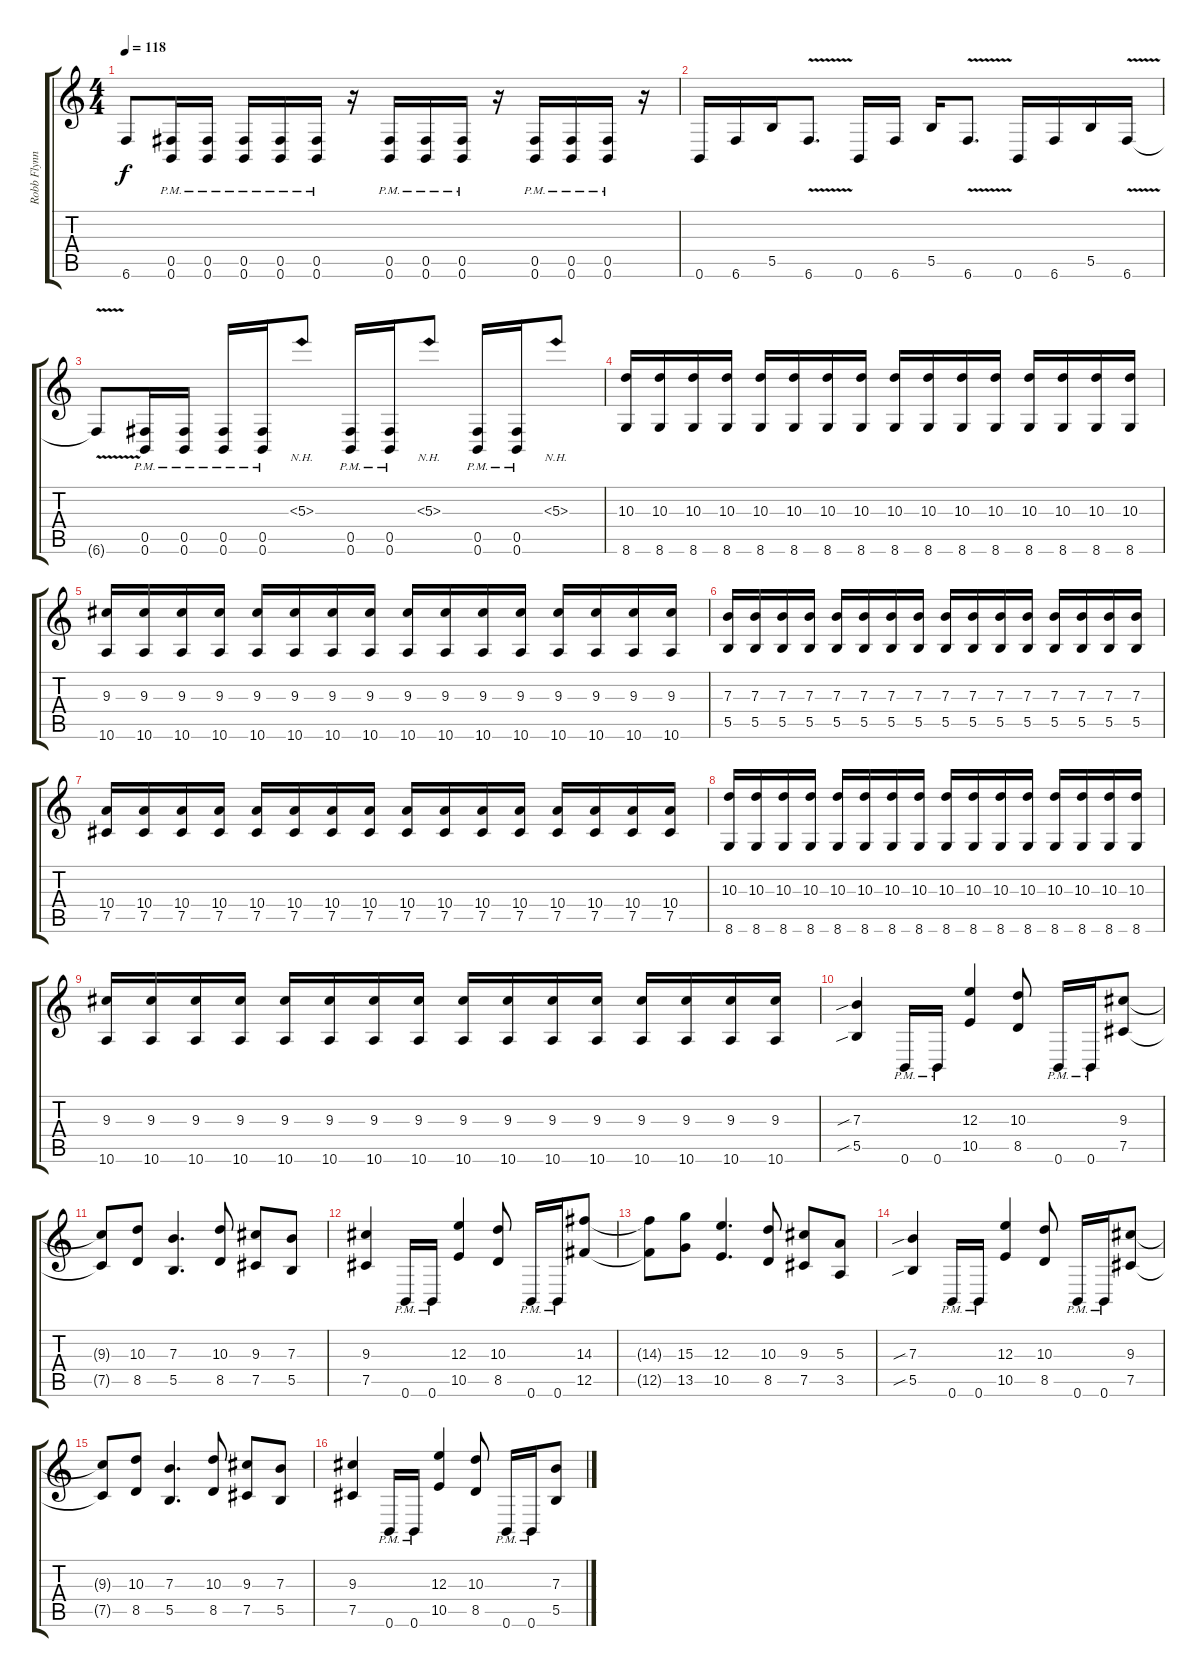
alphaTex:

\track ("Robb Flynn" "Robb Flynn") {instrument electricguitarclean}
\staff {score tabs}
\tuning (Db4 Ab3 E3 B2 Gb2 B1) {hide}
\ts (4 4)
\tempo 118
\clef g2
\ks c
6.6{t}.8{dy f} (0.5{pm} 0.6{pm}).16 (0.5{pm} 0.6{pm}).16 (0.5{pm} 0.6{pm}).16 (0.5{pm} 0.6{pm}).16 (0.5{pm} 0.6{pm}).16 r.16 (0.5{pm} 0.6{pm}).16 (0.5{pm} 0.6{pm}).16 (0.5{pm} 0.6{pm}).16 r.16 (0.5{pm} 0.6{pm}).16 (0.5{pm} 0.6{pm}).16 (0.5{pm} 0.6{pm}).16 r.16 |
0.6.16 6.6.16 5.5.16 6.6{v}.8{d} 0.6.16 6.6.16 5.5.16 6.6{v}.8{d} 0.6.16 6.6.16 5.5.16 6.6{v}.16 |
6.6{t}.8 (0.5{pm} 0.6{pm}).16 (0.5{pm} 0.6{pm}).16 (0.5{pm} 0.6{pm}).16 (0.5{pm} 0.6{pm}).16 5.3{nh}.8 (0.5{pm} 0.6{pm}).16 (0.5{pm} 0.6{pm}).16 5.3{nh}.8 (0.5{pm} 0.6{pm}).16 (0.5{pm} 0.6{pm}).16 5.3{nh}.8 |
(10.3 8.6).16{volume 10} (10.3 8.6).16 (10.3 8.6).16 (10.3 8.6).16 (10.3 8.6).16 (10.3 8.6).16 (10.3 8.6).16 (10.3 8.6).16 (10.3 8.6).16 (10.3 8.6).16 (10.3 8.6).16 (10.3 8.6).16 (10.3 8.6).16 (10.3 8.6).16 (10.3 8.6).16 (10.3 8.6).16 |
(9.3 10.6).16 (9.3 10.6).16 (9.3 10.6).16 (9.3 10.6).16 (9.3 10.6).16 (9.3 10.6).16 (9.3 10.6).16 (9.3 10.6).16 (9.3 10.6).16 (9.3 10.6).16 (9.3 10.6).16 (9.3 10.6).16 (9.3 10.6).16 (9.3 10.6).16 (9.3 10.6).16 (9.3 10.6).16 |
(7.3 5.5).16 (7.3 5.5).16 (7.3 5.5).16 (7.3 5.5).16 (7.3 5.5).16 (7.3 5.5).16 (7.3 5.5).16 (7.3 5.5).16 (7.3 5.5).16 (7.3 5.5).16 (7.3 5.5).16 (7.3 5.5).16 (7.3 5.5).16 (7.3 5.5).16 (7.3 5.5).16 (7.3 5.5).16 |
(10.4 7.5).16 (10.4 7.5).16 (10.4 7.5).16 (10.4 7.5).16 (10.4 7.5).16 (10.4 7.5).16 (10.4 7.5).16 (10.4 7.5).16 (10.4 7.5).16 (10.4 7.5).16 (10.4 7.5).16 (10.4 7.5).16 (10.4 7.5).16 (10.4 7.5).16 (10.4 7.5).16 (10.4 7.5).16 |
(10.3 8.6).16 (10.3 8.6).16 (10.3 8.6).16 (10.3 8.6).16 (10.3 8.6).16 (10.3 8.6).16 (10.3 8.6).16 (10.3 8.6).16 (10.3 8.6).16 (10.3 8.6).16 (10.3 8.6).16 (10.3 8.6).16 (10.3 8.6).16 (10.3 8.6).16 (10.3 8.6).16 (10.3 8.6).16 |
(9.3 10.6).16 (9.3 10.6).16 (9.3 10.6).16 (9.3 10.6).16 (9.3 10.6).16 (9.3 10.6).16 (9.3 10.6).16 (9.3 10.6).16 (9.3 10.6).16 (9.3 10.6).16 (9.3 10.6).16 (9.3 10.6).16 (9.3 10.6).16 (9.3 10.6).16 (9.3 10.6).16 (9.3 10.6).16 |
(7.3{sib} 5.5{sib}).4{volume 14} 0.6{pm}.16 0.6{pm}.16 (12.3 10.5).4 (10.3 8.5).8 0.6{pm}.16 0.6{pm}.16 (9.3 7.5).8 |
(9.3{t} 7.5{t}).8 (10.3 8.5).8 (7.3 5.5).4{d} (10.3 8.5).8 (9.3 7.5).8 (7.3 5.5).8 |
(9.3 7.5).4 0.6{pm}.16 0.6{pm}.16 (12.3 10.5).4 (10.3 8.5).8 0.6{pm}.16 0.6{pm}.16 (14.3 12.5).8 |
(14.3{t} 12.5{t}).8 (15.3 13.5).8 (12.3 10.5).4{d} (10.3 8.5).8 (9.3 7.5).8 (5.3 3.5).8 |
(7.3{sib} 5.5{sib}).4{instrument distortionguitar} 0.6{pm}.16 0.6{pm}.16 (12.3 10.5).4 (10.3 8.5).8 0.6{pm}.16 0.6{pm}.16 (9.3 7.5).8 |
(9.3{t} 7.5{t}).8 (10.3 8.5).8 (7.3 5.5).4{d} (10.3 8.5).8 (9.3 7.5).8 (7.3 5.5).8 |
(9.3 7.5).4 0.6{pm}.16 0.6{pm}.16 (12.3 10.5).4 (10.3 8.5).8 0.6{pm}.16 0.6{pm}.16 (7.3 5.5).8
